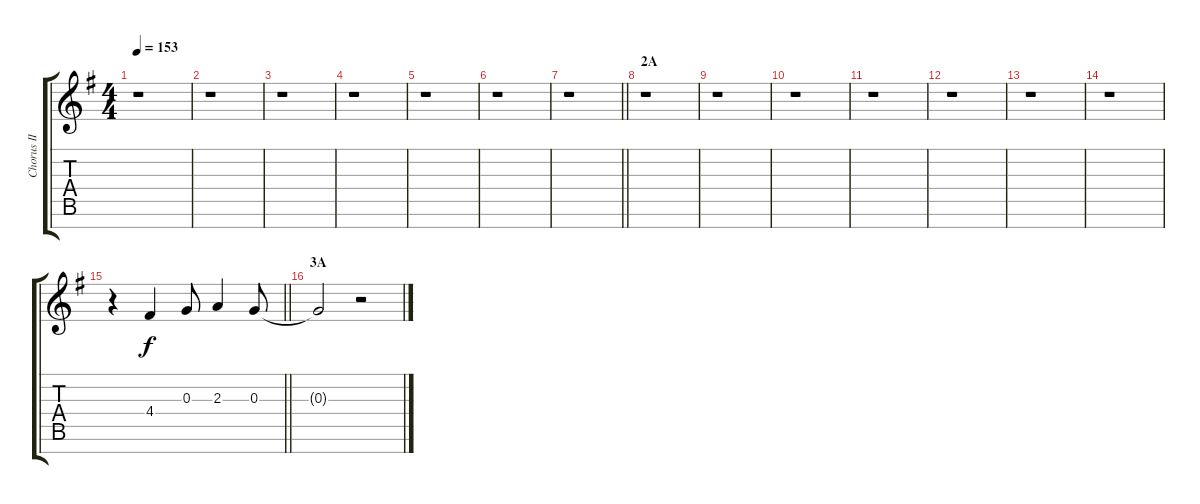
\track ("Chorus II" "Chorus II") {instrument voiceoohs}
\staff {score tabs}
\tuning (E5 B4 G4 D4 A3 E3 B2) {hide}
\ts (4 4)
\tempo 153
\clef g2
\ks g
r.1{dy f} |
r.1 |
r.1 |
r.1 |
r.1 |
r.1 |
\barLineRight lightlight
r.1 |
\section ("" "2A")
r.1 |
r.1 |
r.1 |
r.1 |
r.1 |
r.1 |
r.1 |
\barLineRight lightlight
r.4 4.4.4 0.3.8 2.3.4 0.3.8 |
\section ("" "3A")
0.3{t}.2 r.2
